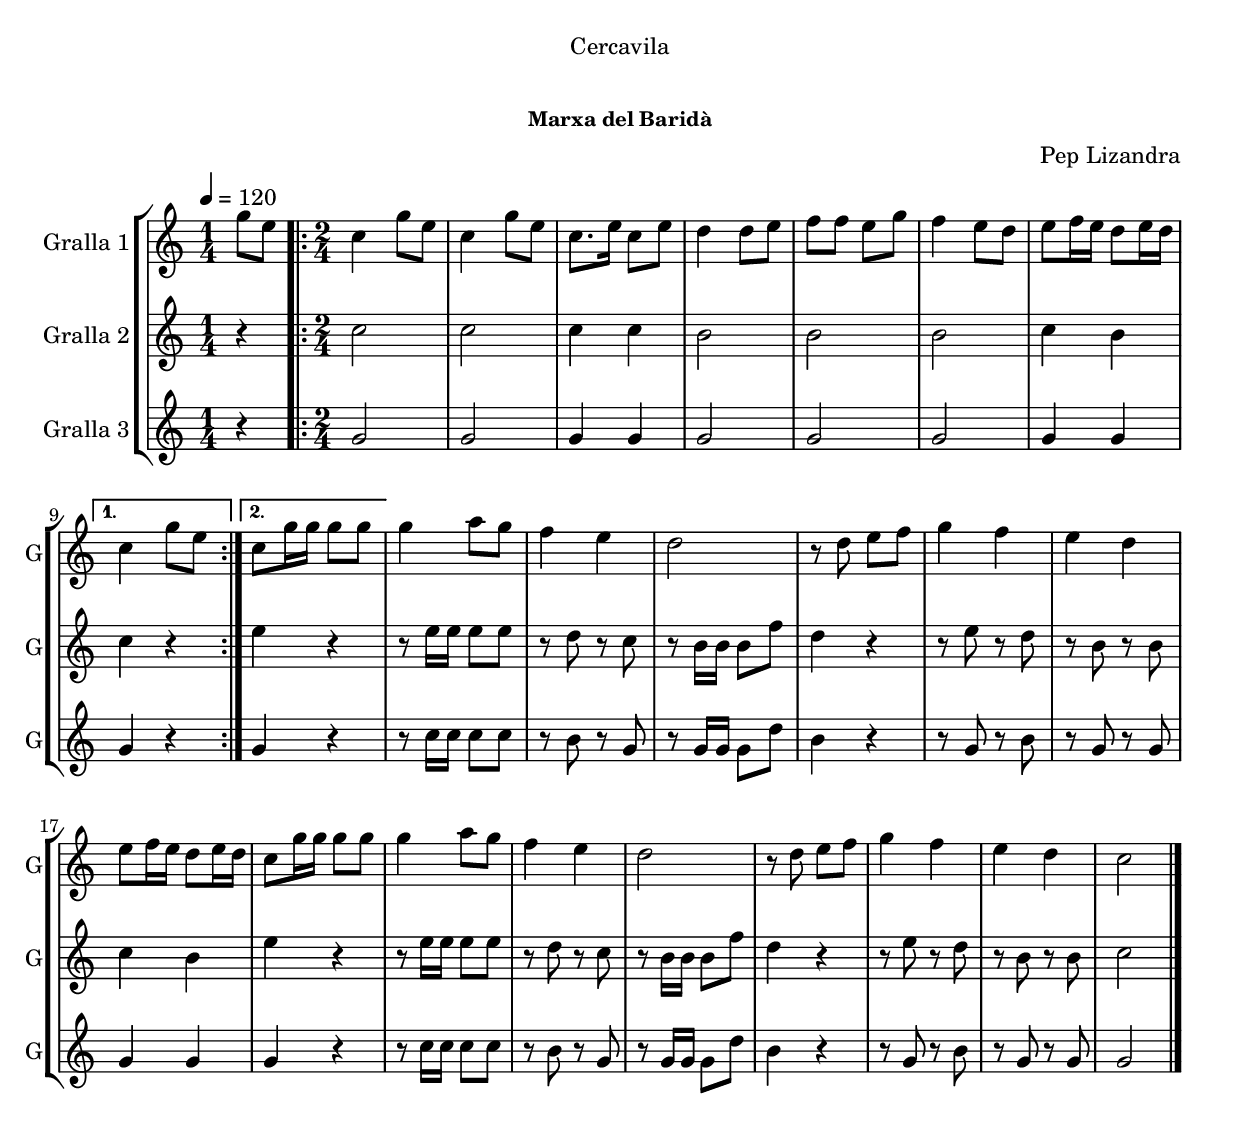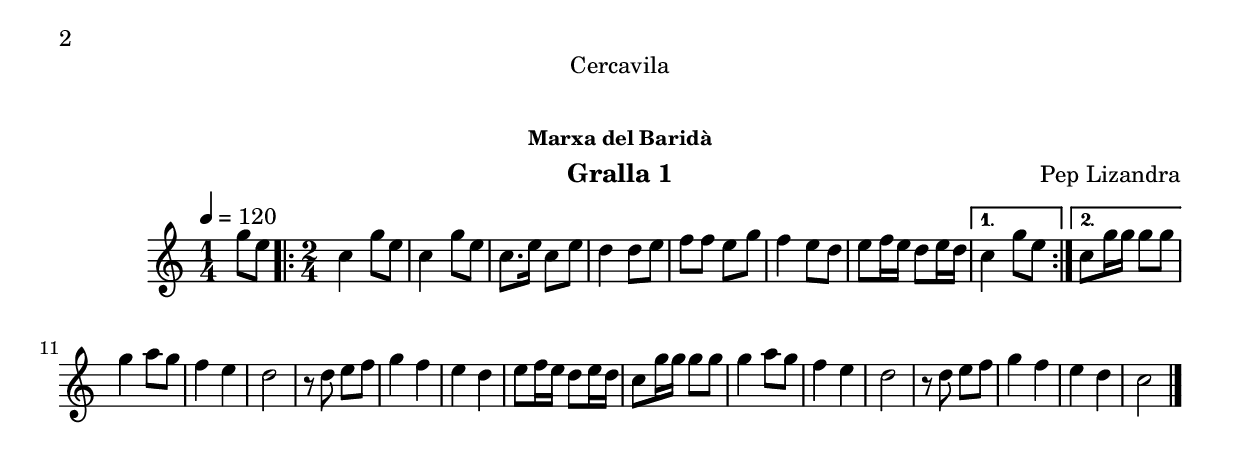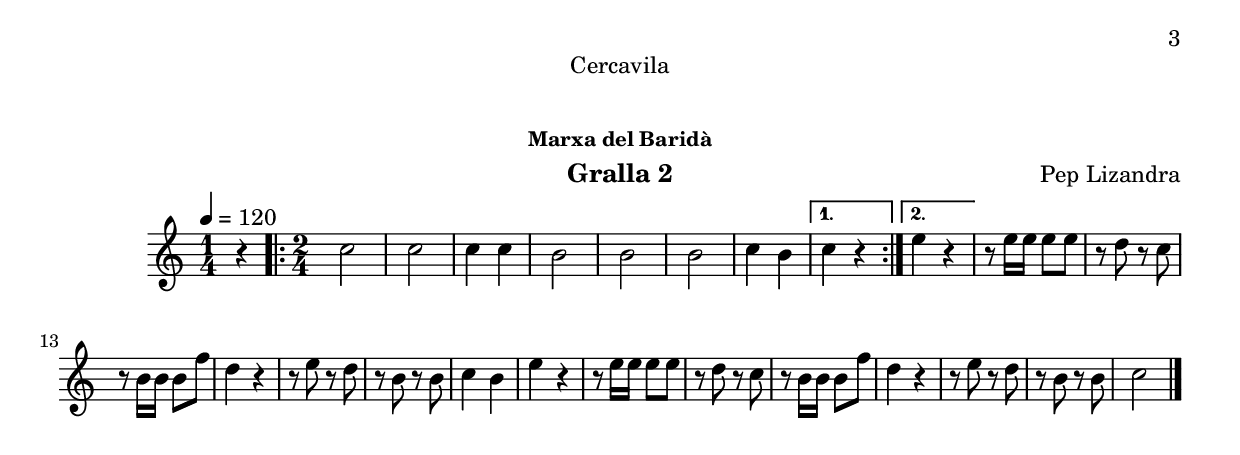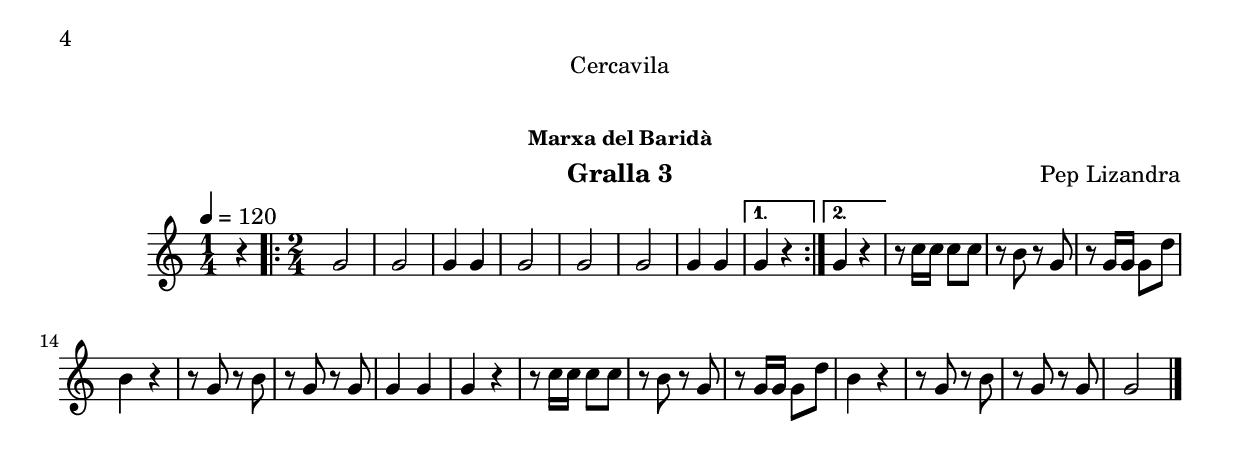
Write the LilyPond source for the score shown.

\version "2.22.1"

\header {
  dedication="Cercavila"
  title="       "
  subtitle=""
  subsubtitle="Marxa del Baridà"
  poet=""
  meter=""
  piece=""
  composer="Pep Lizandra"
  arranger=""
  opus=""
  instrument=""
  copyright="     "
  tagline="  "
}

liniaroAa =
\relative g''
{
  \tempo 4=120
  \clef treble
  \key c \major
  \time 1/4
  g8 e  |
  \time 2/4   \repeat volta 2 { c4 g'8 e  |
  c4 g'8 e  |
  c8. e16 c8 e  |
  %05
  d4 d8 e  |
  f8 f e g  |
  f4 e8 d  |
  e8 f16 e d8 e16 d }
  \alternative { { c4 g'8 e }
  %10
  { c8 g'16 g g8 g } }
  g4 a8 g  |
  f4 e  |
  d2  |
  r8 d e f  |
  %15
  g4 f  |
  e4 d  |
  e8 f16 e d8 e16 d  |
  c8 g'16 g g8 g  |
  g4 a8 g  |
  %20
  f4 e  |
  d2  |
  r8 d e f  |
  g4 f  |
  e4 d  |
  %25
  c2  \bar "|."
}

liniaroAb =
\relative c''
{
  \tempo 4=120
  \clef treble
  \key c \major
  \time 1/4
  r4  |
  \time 2/4   \repeat volta 2 { c2  |
  c2  |
  c4 c  |
  %05
  b2  |
  b2  |
  b2  |
  c4 b }
  \alternative { { c4 r }
  %10
  { e4 r } }
  r8 e16 e e8 e  |
  r8 d r c  |
  r8 b16 b b8 f'  |
  d4 r  |
  %15
  r8 e r d  |
  r8 b r b  |
  c4 b  |
  e4 r  |
  r8 e16 e e8 e  |
  %20
  r8 d r c  |
  r8 b16 b b8 f'  |
  d4 r  |
  r8 e r d  |
  r8 b r b  |
  %25
  c2  \bar "|."
}

liniaroAc =
\relative g'
{
  \tempo 4=120
  \clef treble
  \key c \major
  \time 1/4
  r4  |
  \time 2/4   \repeat volta 2 { g2  |
  g2  |
  g4 g  |
  %05
  g2  |
  g2  |
  g2  |
  g4 g }
  \alternative { { g4 r }
  %10
  { g4 r } }
  r8 c16 c c8 c  |
  r8 b r g  |
  r8 g16 g g8 d'  |
  b4 r  |
  %15
  r8 g r b  |
  r8 g r g  |
  g4 g  |
  g4 r  |
  r8 c16 c c8 c  |
  %20
  r8 b r g  |
  r8 g16 g g8 d'  |
  b4 r  |
  r8 g r b  |
  r8 g r g  |
  %25
  g2  \bar "|."
}

\bookpart {
  \score {
    \new StaffGroup {
      \override Score.RehearsalMark #'self-alignment-X = #LEFT
      <<
        \new Staff \with {instrumentName = #"Gralla 1" shortInstrumentName = #"G"} \liniaroAa
        \new Staff \with {instrumentName = #"Gralla 2" shortInstrumentName = #"G"} \liniaroAb
        \new Staff \with {instrumentName = #"Gralla 3" shortInstrumentName = #"G"} \liniaroAc
      >>
    }
    \layout {}
  }
  \score { \unfoldRepeats
    \new StaffGroup {
      \override Score.RehearsalMark #'self-alignment-X = #LEFT
      <<
        \new Staff \with {instrumentName = #"Gralla 1" shortInstrumentName = #"G"} \liniaroAa
        \new Staff \with {instrumentName = #"Gralla 2" shortInstrumentName = #"G"} \liniaroAb
        \new Staff \with {instrumentName = #"Gralla 3" shortInstrumentName = #"G"} \liniaroAc
      >>
    }
    \midi {
      \set Staff.midiInstrument = "oboe"
      \set DrumStaff.midiInstrument = "drums"
    }
  }
}

\bookpart {
  \header {instrument="Gralla 1"}
  \score {
    \new StaffGroup {
      \override Score.RehearsalMark #'self-alignment-X = #LEFT
      <<
        \new Staff \liniaroAa
      >>
    }
    \layout {}
  }
  \score { \unfoldRepeats
    \new StaffGroup {
      \override Score.RehearsalMark #'self-alignment-X = #LEFT
      <<
        \new Staff \liniaroAa
      >>
    }
    \midi {
      \set Staff.midiInstrument = "oboe"
      \set DrumStaff.midiInstrument = "drums"
    }
  }
}

\bookpart {
  \header {instrument="Gralla 2"}
  \score {
    \new StaffGroup {
      \override Score.RehearsalMark #'self-alignment-X = #LEFT
      <<
        \new Staff \liniaroAb
      >>
    }
    \layout {}
  }
  \score { \unfoldRepeats
    \new StaffGroup {
      \override Score.RehearsalMark #'self-alignment-X = #LEFT
      <<
        \new Staff \liniaroAb
      >>
    }
    \midi {
      \set Staff.midiInstrument = "oboe"
      \set DrumStaff.midiInstrument = "drums"
    }
  }
}

\bookpart {
  \header {instrument="Gralla 3"}
  \score {
    \new StaffGroup {
      \override Score.RehearsalMark #'self-alignment-X = #LEFT
      <<
        \new Staff \liniaroAc
      >>
    }
    \layout {}
  }
  \score { \unfoldRepeats
    \new StaffGroup {
      \override Score.RehearsalMark #'self-alignment-X = #LEFT
      <<
        \new Staff \liniaroAc
      >>
    }
    \midi {
      \set Staff.midiInstrument = "oboe"
      \set DrumStaff.midiInstrument = "drums"
    }
  }
}

